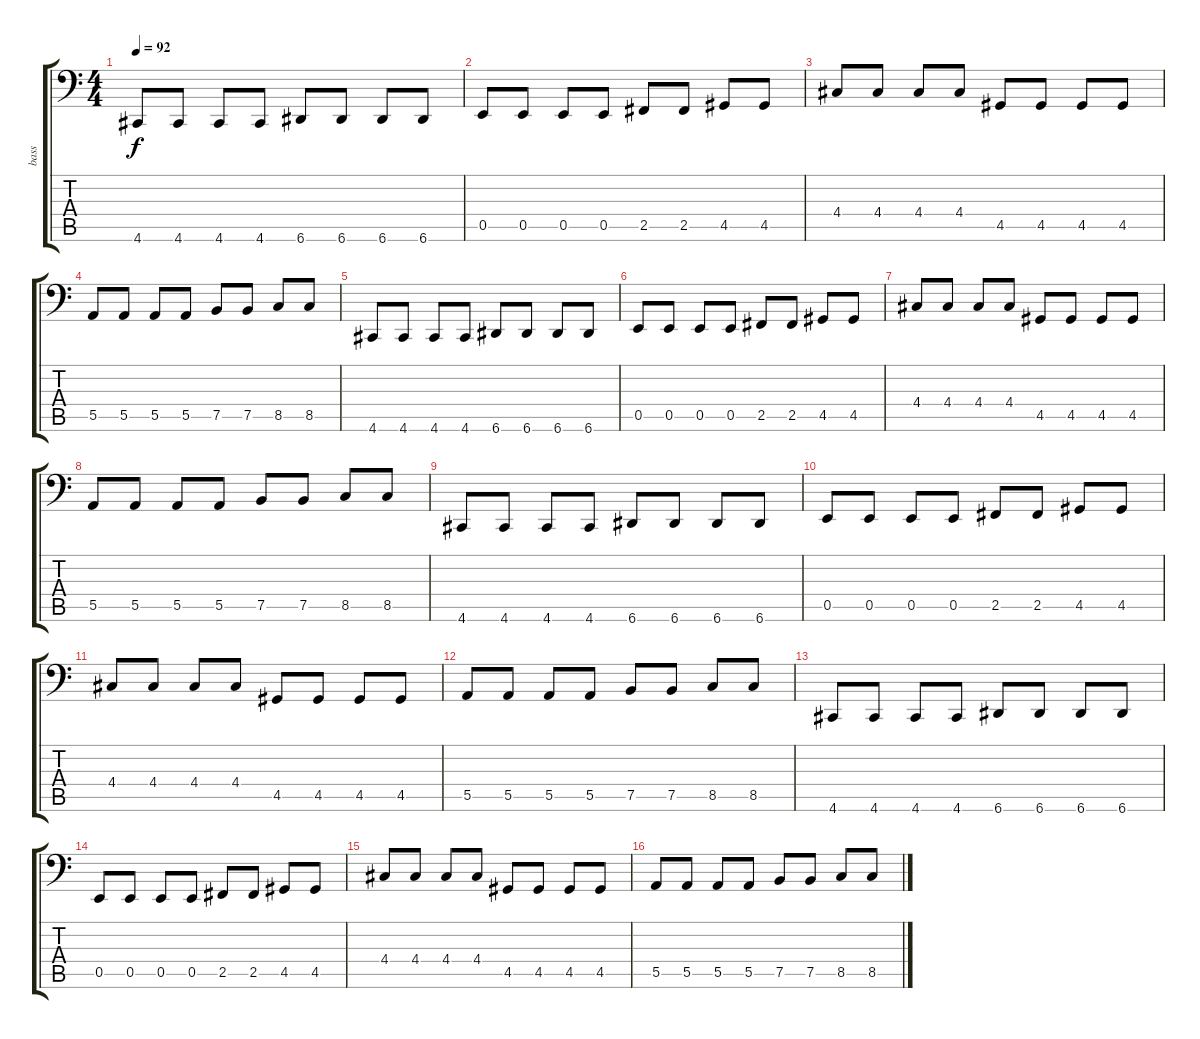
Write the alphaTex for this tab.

\track ("bass" "bass") {instrument electricbasspick}
\staff {score tabs}
\tuning (C3 G2 D2 A1 E1 A0) {hide}
\ts (4 4)
\tempo 92
\clef f4
\ks c
4.6.8{dy f volume 12} 4.6.8 4.6.8 4.6.8 6.6.8 6.6.8 6.6.8 6.6.8 |
0.5.8 0.5.8 0.5.8 0.5.8 2.5.8 2.5.8 4.5.8 4.5.8 |
4.4.8 4.4.8 4.4.8 4.4.8 4.5.8 4.5.8 4.5.8 4.5.8 |
5.5.8 5.5.8 5.5.8 5.5.8 7.5.8 7.5.8 8.5.8 8.5.8 |
4.6.8 4.6.8 4.6.8 4.6.8 6.6.8 6.6.8 6.6.8 6.6.8 |
0.5.8 0.5.8 0.5.8 0.5.8 2.5.8 2.5.8 4.5.8 4.5.8 |
4.4.8 4.4.8 4.4.8 4.4.8 4.5.8 4.5.8 4.5.8 4.5.8 |
5.5.8 5.5.8 5.5.8 5.5.8 7.5.8 7.5.8 8.5.8 8.5.8 |
4.6.8 4.6.8 4.6.8 4.6.8 6.6.8 6.6.8 6.6.8 6.6.8 |
0.5.8 0.5.8 0.5.8 0.5.8 2.5.8 2.5.8 4.5.8 4.5.8 |
4.4.8 4.4.8 4.4.8 4.4.8 4.5.8 4.5.8 4.5.8 4.5.8 |
5.5.8 5.5.8 5.5.8 5.5.8 7.5.8 7.5.8 8.5.8 8.5.8 |
4.6.8 4.6.8 4.6.8 4.6.8 6.6.8 6.6.8 6.6.8 6.6.8 |
0.5.8 0.5.8 0.5.8 0.5.8 2.5.8 2.5.8 4.5.8 4.5.8 |
4.4.8 4.4.8 4.4.8 4.4.8 4.5.8 4.5.8 4.5.8 4.5.8 |
5.5.8 5.5.8 5.5.8 5.5.8 7.5.8 7.5.8 8.5.8 8.5.8
